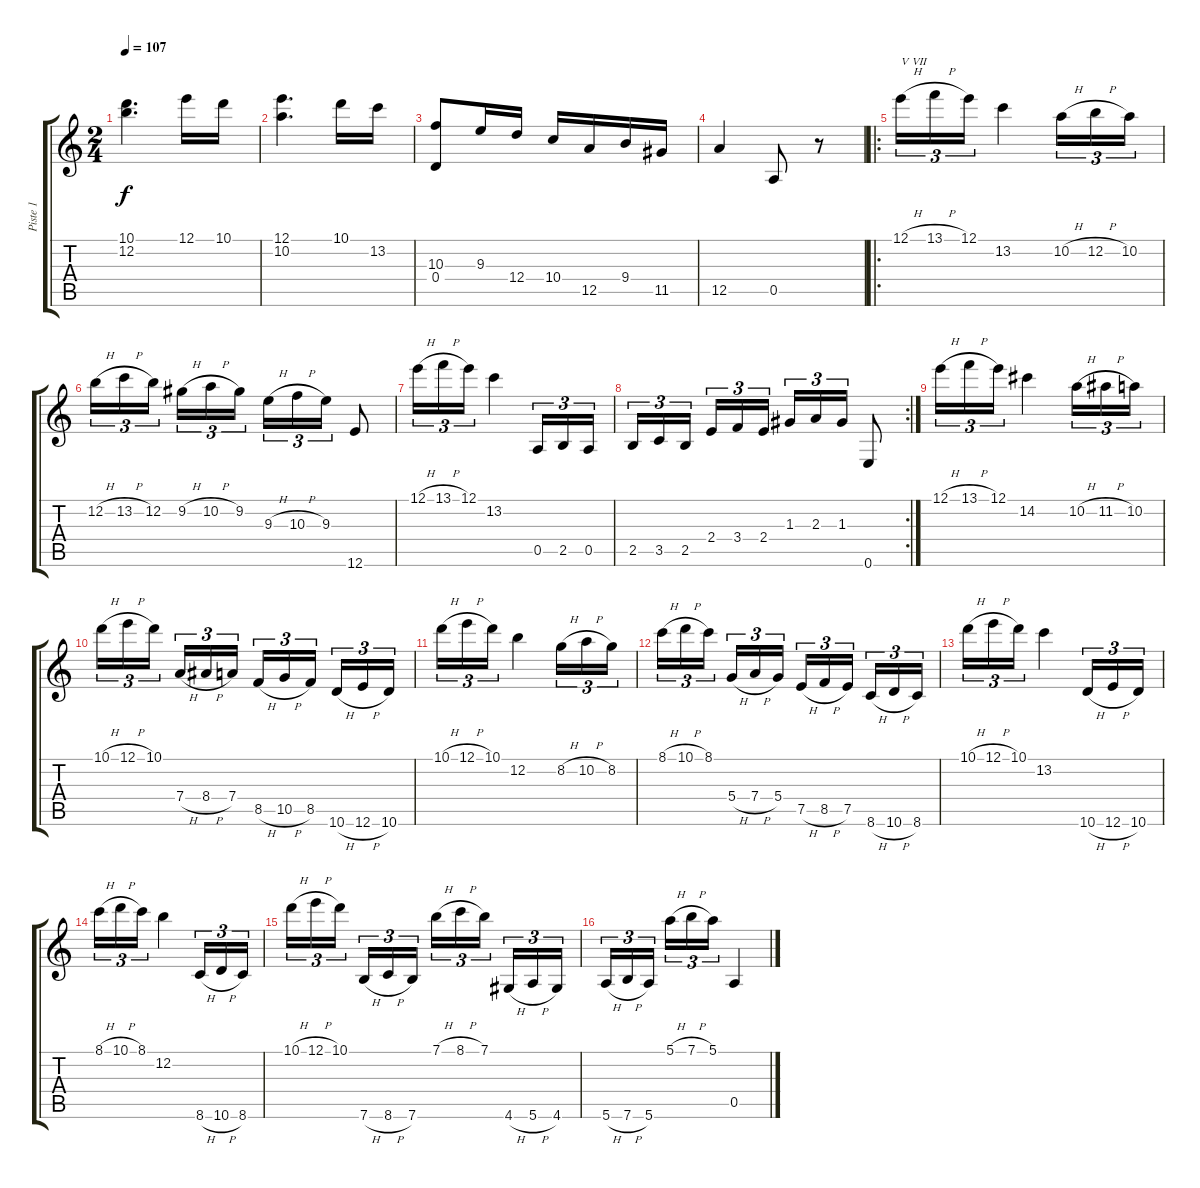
\track ("Piste 1" "Piste 1") {instrument distortionguitar}
\staff {score tabs}
\tuning (E4 B3 G3 D3 A2 E2) {hide}
\ts (2 4)
\tempo 107
\clef g2
\ks c
(10.1 12.2).4{d dy f} 12.1.16 10.1.16 |
(12.1 10.2).4{d} 10.1.16 13.2.16 |
(10.3 0.4).8 9.3.16 12.4.16 10.4.16 12.5.16 9.4.16 11.5.16 |
12.5.4 0.5.8 r.8 |
\ro
12.1{h}.16{tu (3 2) txt "V VII"} 13.1{h}.16{tu (3 2)} 12.1.16{tu (3 2)} 13.2.4 10.2{h}.16{tu (3 2)} 12.2{h}.16{tu (3 2)} 10.2.16{tu (3 2)} |
12.2{h}.16{tu (3 2)} 13.2{h}.16{tu (3 2)} 12.2.16{tu (3 2) beam splitsecondary} 9.2{h}.16{tu (3 2)} 10.2{h}.16{tu (3 2)} 9.2.16{tu (3 2)} 9.3{h}.16{tu (3 2)} 10.3{h}.16{tu (3 2)} 9.3.16{tu (3 2)} 12.6.8 |
12.1{h}.16{tu (3 2)} 13.1{h}.16{tu (3 2)} 12.1.16{tu (3 2)} 13.2.4 0.5.16{tu (3 2)} 2.5.16{tu (3 2)} 0.5.16{tu (3 2)} |
\rc 2
2.5.16{tu (3 2)} 3.5.16{tu (3 2)} 2.5.16{tu (3 2) beam splitsecondary} 2.4.16{tu (3 2)} 3.4.16{tu (3 2)} 2.4.16{tu (3 2)} 1.3.16{tu (3 2)} 2.3.16{tu (3 2)} 1.3.16{tu (3 2)} 0.6.8 |
12.1{h}.16{tu (3 2)} 13.1{h}.16{tu (3 2)} 12.1.16{tu (3 2)} 14.2.4 10.2{h}.16{tu (3 2)} 11.2{h}.16{tu (3 2)} 10.2.16{tu (3 2)} |
10.1{h}.16{tu (3 2)} 12.1{h}.16{tu (3 2)} 10.1.16{tu (3 2) beam splitsecondary} 7.4{h}.16{tu (3 2)} 8.4{h}.16{tu (3 2)} 7.4.16{tu (3 2)} 8.5{h}.16{tu (3 2)} 10.5{h}.16{tu (3 2)} 8.5.16{tu (3 2) beam splitsecondary} 10.6{h}.16{tu (3 2)} 12.6{h}.16{tu (3 2)} 10.6.16{tu (3 2)} |
10.1{h}.16{tu (3 2)} 12.1{h}.16{tu (3 2)} 10.1.16{tu (3 2)} 12.2.4 8.2{h}.16{tu (3 2)} 10.2{h}.16{tu (3 2)} 8.2.16{tu (3 2)} |
8.1{h}.16{tu (3 2)} 10.1{h}.16{tu (3 2)} 8.1.16{tu (3 2) beam splitsecondary} 5.4{h}.16{tu (3 2)} 7.4{h}.16{tu (3 2)} 5.4.16{tu (3 2)} 7.5{h}.16{tu (3 2)} 8.5{h}.16{tu (3 2)} 7.5.16{tu (3 2) beam splitsecondary} 8.6{h}.16{tu (3 2)} 10.6{h}.16{tu (3 2)} 8.6.16{tu (3 2)} |
10.1{h}.16{tu (3 2)} 12.1{h}.16{tu (3 2)} 10.1.16{tu (3 2)} 13.2.4 10.6{h}.16{tu (3 2)} 12.6{h}.16{tu (3 2)} 10.6.16{tu (3 2)} |
8.1{h}.16{tu (3 2)} 10.1{h}.16{tu (3 2)} 8.1.16{tu (3 2)} 12.2.4 8.6{h}.16{tu (3 2)} 10.6{h}.16{tu (3 2)} 8.6.16{tu (3 2)} |
10.1{h}.16{tu (3 2)} 12.1{h}.16{tu (3 2)} 10.1.16{tu (3 2) beam splitsecondary} 7.6{h}.16{tu (3 2)} 8.6{h}.16{tu (3 2)} 7.6.16{tu (3 2)} 7.1{h}.16{tu (3 2)} 8.1{h}.16{tu (3 2)} 7.1.16{tu (3 2) beam splitsecondary} 4.6{h}.16{tu (3 2)} 5.6{h}.16{tu (3 2)} 4.6.16{tu (3 2)} |
5.6{h}.16{tu (3 2)} 7.6{h}.16{tu (3 2)} 5.6.16{tu (3 2) beam splitsecondary} 5.1{h}.16{tu (3 2)} 7.1{h}.16{tu (3 2)} 5.1.16{tu (3 2)} 0.5.4
